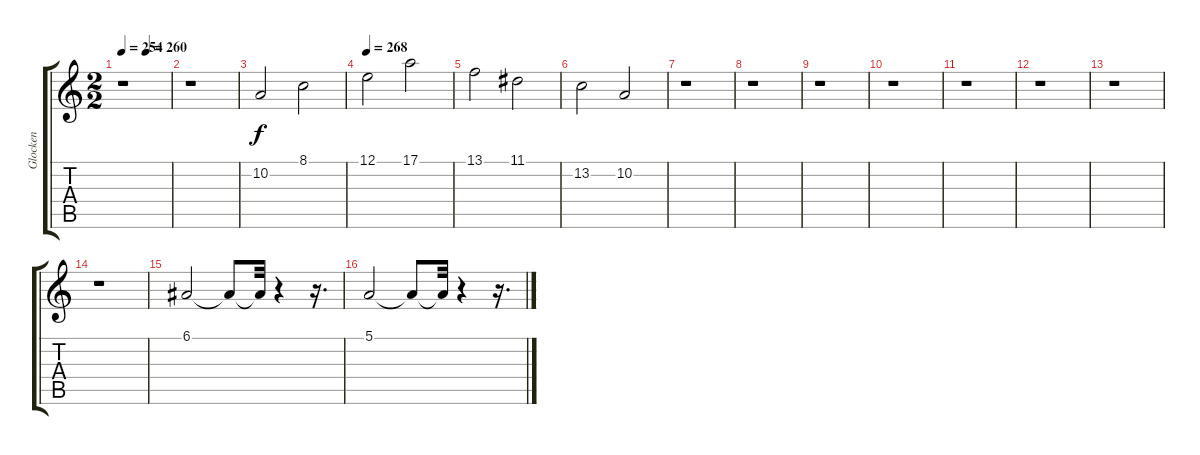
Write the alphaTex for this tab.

\track ("Glocken" "Glocken") {instrument musicbox}
\staff {score tabs}
\tuning (E4 B3 G3 D3 A2 E2) {hide}
\ts (2 2)
\tempo 254
\tempo (260 0.5)
\clef g2
\ks c
r.1{dy f} |
r.1 |
10.2.2 8.1.2 |
\tempo 268
12.1.2 17.1.2 |
13.1.2 11.1.2 |
13.2.2 10.2.2 |
r.1 |
r.1 |
r.1 |
r.1 |
r.1 |
r.1 |
r.1 |
r.1 |
6.1.2 6.1{t}.8 6.1{t}.32 r.4 r.16{d} |
5.1.2 5.1{t}.8 5.1{t}.32 r.4 r.16{d}
